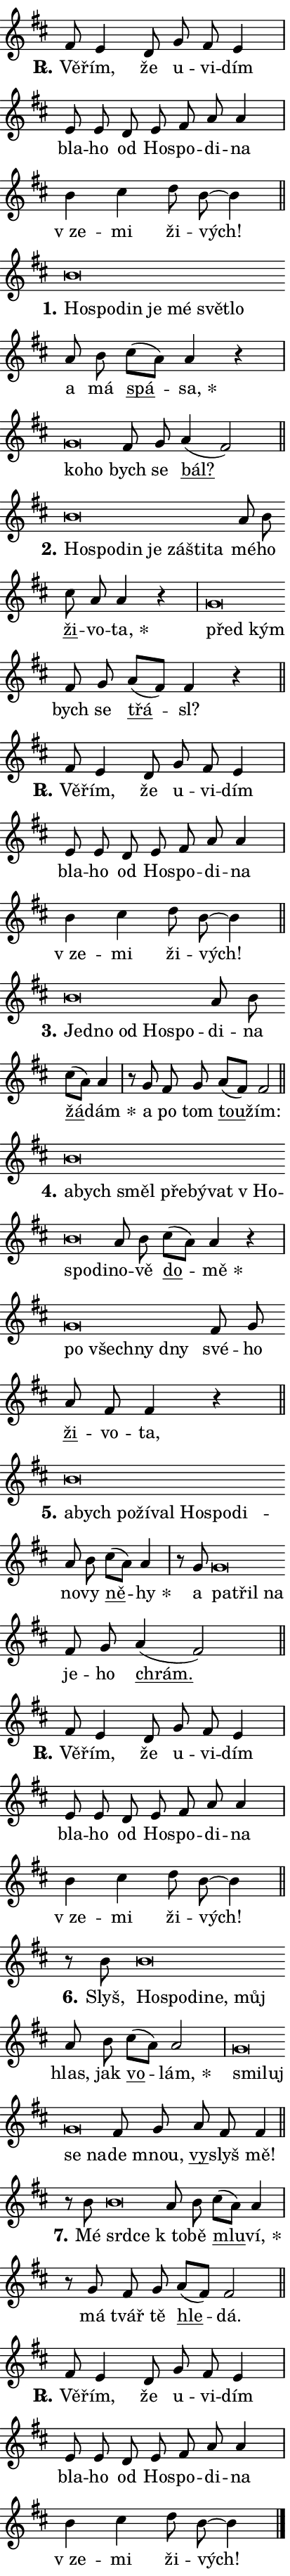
\version "2.24.0"
\header { tagline = "" }
\paper {
  indent = 0\cm
  top-margin = 0\cm
  right-margin = 0.13\cm % to fit lyric hyphens
  bottom-margin = 0\cm
  left-margin = 0\cm
  paper-width = 7\cm
  page-breaking = #ly:one-page-breaking
  system-system-spacing.basic-distance = #11
  score-system-spacing.basic-distance = #11
  ragged-last = ##f
}


%% Author: Thomas Morley
%% https://lists.gnu.org/archive/html/lilypond-user/2020-05/msg00002.html
#(define (line-position grob)
"Returns position of @var[grob} in current system:
   @code{'start}, if at first time-step
   @code{'end}, if at last time-step
   @code{'middle} otherwise
"
  (let* ((col (ly:item-get-column grob))
         (ln (ly:grob-object col 'left-neighbor))
         (rn (ly:grob-object col 'right-neighbor))
         (col-to-check-left (if (ly:grob? ln) ln col))
         (col-to-check-right (if (ly:grob? rn) rn col))
         (break-dir-left
           (and
             (ly:grob-property col-to-check-left 'non-musical #f)
             (ly:item-break-dir col-to-check-left)))
         (break-dir-right
           (and
             (ly:grob-property col-to-check-right 'non-musical #f)
             (ly:item-break-dir col-to-check-right))))
        (cond ((eqv? 1 break-dir-left) 'start)
              ((eqv? -1 break-dir-right) 'end)
              (else 'middle))))

#(define (tranparent-at-line-position vctor)
  (lambda (grob)
  "Relying on @code{line-position} select the relevant enry from @var{vctor}.
Used to determine transparency,"
    (case (line-position grob)
      ((end) (not (vector-ref vctor 0)))
      ((middle) (not (vector-ref vctor 1)))
      ((start) (not (vector-ref vctor 2))))))

noteHeadBreakVisibility =
#(define-music-function (break-visibility)(vector?)
"Makes @code{NoteHead}s transparent relying on @var{break-visibility}"
#{
  \override NoteHead.transparent =
    #(tranparent-at-line-position break-visibility)
#})

#(define delete-ledgers-for-transparent-note-heads
  (lambda (grob)
    "Reads whether a @code{NoteHead} is transparent.
If so this @code{NoteHead} is removed from @code{'note-heads} from
@var{grob}, which is supposed to be @code{LedgerLineSpanner}.
As a result ledgers are not printed for this @code{NoteHead}"
    (let* ((nhds-array (ly:grob-object grob 'note-heads))
           (nhds-list
             (if (ly:grob-array? nhds-array)
                 (ly:grob-array->list nhds-array)
                 '()))
           ;; Relies on the transparent-property being done before
           ;; Staff.LedgerLineSpanner.after-line-breaking is executed.
           ;; This is fragile ...
           (to-keep
             (remove
               (lambda (nhd)
                 (ly:grob-property nhd 'transparent #f))
               nhds-list)))
      ;; TODO find a better method to iterate over grob-arrays, similiar
      ;; to filter/remove etc for lists
      ;; For now rebuilt from scratch
      (set! (ly:grob-object grob 'note-heads)  '())
      (for-each
        (lambda (nhd)
          (ly:pointer-group-interface::add-grob grob 'note-heads nhd))
        to-keep))))

squashNotes = {
  \override NoteHead.X-extent = #'(-0.2 . 0.2)
  \override NoteHead.Y-extent = #'(-0.75 . 0)
  \override NoteHead.stencil =
    #(lambda (grob)
       (let ((pos (ly:grob-property grob 'staff-position)))
         (begin
           (if (< pos -7) (display "ERROR: Lower brevis then expected\n") (display "OK: Expected brevis position\n"))
           (if (<= pos -6) ly:text-interface::print ly:note-head::print))))
}
unSquashNotes = {
  \revert NoteHead.X-extent
  \revert NoteHead.Y-extent
  \revert NoteHead.stencil
}

hideNotes = \noteHeadBreakVisibility #begin-of-line-visible
unHideNotes = \noteHeadBreakVisibility #all-visible

% work-around for resetting accidentals
% https://lilypond.org/doc/v2.23/Documentation/notation/displaying-rhythms#unmetered-music
cadenzaMeasure = {
  \cadenzaOff
  \partial 1024 s1024
  \cadenzaOn
}

#(define-markup-command (accent layout props text) (markup?)
  "Underline accented syllable"
  (interpret-markup layout props
    #{\markup \override #'(offset . 4.3) \underline { #text }#}))

responsum = \markup \concat {
  "R" \hspace #-1.05 \path #0.1 #'((moveto 0 0.07) (lineto 0.9 0.8)) \hspace #0.05 "."
}

spaceSize = #0.6828661417322834 % exact space size for TeX Gyre Schola

\layout {
  \context {
    \Staff
    \remove "Time_signature_engraver"
    \override LedgerLineSpanner.after-line-breaking = #delete-ledgers-for-transparent-note-heads
  }
  \context {
    \Lyrics {
      \override LyricSpace.minimum-distance = \spaceSize
      \override LyricText.font-name = #"TeX Gyre Schola"
      \override LyricText.font-size = 1
      \override StanzaNumber.font-name = #"TeX Gyre Schola Bold"
      \override StanzaNumber.font-size = 1
    }
  }
  \context {
    \Score 
    \override NoteHead.text =
      #(lambda (grob) 
        (let ((pos (ly:grob-property grob 'staff-position)))
          #{\markup {
            \combine
              \halign #-0.55 \raise #(if (= pos -6) 0 0.5) \override #'(thickness . 2) \draw-line #'(3.2 . 0)
              \musicglyph "noteheads.sM1"
          }#}))
  }
}

% magnetic-lyrics.ily
%
%   written by
%     Jean Abou Samra <jean@abou-samra.fr>
%     Werner Lemberg <wl@gnu.org>
%
%   adapted by
%     Jiri Hon <jiri.hon@gmail.com>
%
% Version 2022-Apr-15

% https://www.mail-archive.com/lilypond-user@gnu.org/msg149350.html

#(define (Left_hyphen_pointer_engraver context)
   "Collect syllable-hyphen-syllable occurrences in lyrics and store
them in properties.  This engraver only looks to the left.  For
example, if the lyrics input is @code{foo -- bar}, it does the
following.

@itemize @bullet
@item
Set the @code{text} property of the @code{LyricHyphen} grob between
@q{foo} and @q{bar} to @code{foo}.

@item
Set the @code{left-hyphen} property of the @code{LyricText} grob with
text @q{foo} to the @code{LyricHyphen} grob between @q{foo} and
@q{bar}.
@end itemize

Use this auxiliary engraver in combination with the
@code{lyric-@/text::@/apply-@/magnetic-@/offset!} hook."
   (let ((hyphen #f)
         (text #f))
     (make-engraver
      (acknowledgers
       ((lyric-syllable-interface engraver grob source-engraver)
        (set! text grob)))
      (end-acknowledgers
       ((lyric-hyphen-interface engraver grob source-engraver)
        ;(when (not (grob::has-interface grob 'lyric-space-interface))
          (set! hyphen grob)));)
      ((stop-translation-timestep engraver)
       (when (and text hyphen)
         (ly:grob-set-object! text 'left-hyphen hyphen))
       (set! text #f)
       (set! hyphen #f)))))

#(define (lyric-text::apply-magnetic-offset! grob)
   "If the space between two syllables is less than the value in
property @code{LyricText@/.details@/.squash-threshold}, move the right
syllable to the left so that it gets concatenated with the left
syllable.

Use this function as a hook for
@code{LyricText@/.after-@/line-@/breaking} if the
@code{Left_@/hyphen_@/pointer_@/engraver} is active."
   (let ((hyphen (ly:grob-object grob 'left-hyphen #f)))
     (when hyphen
       (let ((left-text (ly:spanner-bound hyphen LEFT)))
         (when (grob::has-interface left-text 'lyric-syllable-interface)
           (let* ((common (ly:grob-common-refpoint grob left-text X))
                  (this-x-ext (ly:grob-extent grob common X))
                  (left-x-ext
                   (begin
                     ;; Trigger magnetism for left-text.
                     (ly:grob-property left-text 'after-line-breaking)
                     (ly:grob-extent left-text common X)))
                  ;; `delta` is the gap width between two syllables.
                  (delta (- (interval-start this-x-ext)
                            (interval-end left-x-ext)))
                  (details (ly:grob-property grob 'details))
                  (threshold (assoc-get 'squash-threshold details 0.2)))
             (when (< delta threshold)
               (let* (;; We have to manipulate the input text so that
                      ;; ligatures crossing syllable boundaries are not
                      ;; disabled.  For languages based on the Latin
                      ;; script this is essentially a beautification.
                      ;; However, for non-Western scripts it can be a
                      ;; necessity.
                      (lt (ly:grob-property left-text 'text))
                      (rt (ly:grob-property grob 'text))
                      (is-space (grob::has-interface hyphen 'lyric-space-interface))
                      (space (if is-space " " ""))
                      (extra-delta (if is-space spaceSize 0))
                      ;; Append new syllable.
                      (ltrt-space (if (and (string? lt) (string? rt))
                                (string-append lt space rt)
                                (make-concat-markup (list lt space rt))))
                      ;; Right-align `ltrt` to the right side.
                      (ltrt-space-markup (grob-interpret-markup
                               grob
                               (make-translate-markup
                                (cons (interval-length this-x-ext) 0)
                                (make-right-align-markup ltrt-space)))))
                 (begin
                   ;; Don't print `left-text`.
                   (ly:grob-set-property! left-text 'stencil #f)
                   ;; Set text and stencil (which holds all collected
                   ;; syllables so far) and shift it to the left.
                   (ly:grob-set-property! grob 'text ltrt-space)
                   (ly:grob-set-property! grob 'stencil ltrt-space-markup)
                   (ly:grob-translate-axis! grob (- (- delta extra-delta)) X))))))))))


#(define (lyric-hyphen::displace-bounds-first grob)
   ;; Make very sure this callback isn't triggered too early.
   (let ((left (ly:spanner-bound grob LEFT))
         (right (ly:spanner-bound grob RIGHT)))
     (ly:grob-property left 'after-line-breaking)
     (ly:grob-property right 'after-line-breaking)
     (ly:lyric-hyphen::print grob)))

squashThreshold = #0.4

\layout {
  \context {
    \Lyrics
    \consists #Left_hyphen_pointer_engraver
    \override LyricText.after-line-breaking =
      #lyric-text::apply-magnetic-offset!
    \override LyricHyphen.stencil = #lyric-hyphen::displace-bounds-first
    \override LyricText.details.squash-threshold = \squashThreshold
    \override LyricHyphen.minimum-distance = 0
    \override LyricHyphen.minimum-length = \squashThreshold
  }
}

squashText = \override LyricText.details.squash-threshold = 9999
unSquashText = \override LyricText.details.squash-threshold = \squashThreshold

leftText = \override LyricText.self-alignment-X = #LEFT
unLeftText = \revert LyricText.self-alignment-X

starOffset = #(lambda (grob) 
                (let ((x_offset (ly:self-alignment-interface::aligned-on-x-parent grob)))
                  (if (= x_offset 0) 0 (+ x_offset 1.2))))

star = #(define-music-function (syllable)(string?)
"Append star separator at the end of a syllable"
#{
  \once \override LyricText.X-offset = #starOffset
  \lyricmode { \markup {
    #syllable
    \override #'((font-name . "TeX Gyre Schola Bold")) \hspace #0.2 \lower #0.65 \larger "*"
  } }
#})

starAccent = #(define-music-function (syllable)(string?)
"Append star separator at the end of a syllable and make accent"
#{
  \once \override LyricText.X-offset = #starOffset
  \lyricmode { \markup {
    \accent #syllable
    \override #'((font-name . "TeX Gyre Schola Bold")) \hspace #0.2 \lower #0.65 \larger "*"
  } }
#})

breath = #(define-music-function (syllable)(string?)
"Append breathing indicator at the end of a syllable"
#{
  \lyricmode { \markup { #syllable "+" } }
#})

optionalBreath = #(define-music-function (syllable)(string?)
"Append optional breathing indicator at the end of a syllable"
#{
  \lyricmode { \markup { #syllable "(+)" } }
#})


\score {
    <<
        \new Voice = "melody" { \cadenzaOn \key d \major \relative { fis'8 e4 d8 g fis e4 \cadenzaMeasure \bar "|" e8 e d e \bar "" fis a a4 \cadenzaMeasure \bar "|" b cis d8 b~ b4 \cadenzaMeasure \bar "||" \break } }
        \new Lyrics \lyricsto "melody" { \lyricmode { \set stanza = \responsum
Vě -- řím, že u -- vi -- dím bla -- ho od Ho -- spo -- di -- na "v ze" -- mi ži -- vých! } }
    >>
    \layout {}
}

\score {
    <<
        \new Voice = "melody" { \cadenzaOn \key d \major \relative { \squashNotes b'\breve*1/16 \hideNotes \breve*1/16 \bar "" \breve*1/16 \bar "" \breve*1/16 \bar "" \breve*1/16 \bar "" \breve*1/16 \breve*1/16 \bar "" \unHideNotes \unSquashNotes a8 b \bar "" cis[( a)] a4 r \cadenzaMeasure \bar "|" \squashNotes g\breve*1/16 \hideNotes \breve*1/16 \bar "" \unHideNotes \unSquashNotes fis8 g \bar "" a4( fis2) \cadenzaMeasure \bar "||" \break } }
        \new Lyrics \lyricsto "melody" { \lyricmode { \set stanza = "1."
\leftText Ho -- \squashText spo -- din je mé svět -- lo \unLeftText \unSquashText a má \markup \accent spá -- \star sa, \leftText ko -- \squashText ho \unLeftText \unSquashText bych se \markup \accent bál? } }
    >>
    \layout {}
}

\score {
    <<
        \new Voice = "melody" { \cadenzaOn \key d \major \relative { \squashNotes b'\breve*1/16 \hideNotes \breve*1/16 \bar "" \breve*1/16 \bar "" \breve*1/16 \bar "" \breve*1/16 \bar "" \breve*1/16 \breve*1/16 \bar "" \unHideNotes \unSquashNotes a8 b \bar "" cis a a4 r \cadenzaMeasure \bar "|" \squashNotes g\breve*1/16 \hideNotes \breve*1/16 \bar "" \unHideNotes \unSquashNotes fis8 g \bar "" a[( fis)] fis4 r \cadenzaMeasure \bar "||" \break } }
        \new Lyrics \lyricsto "melody" { \lyricmode { \set stanza = "2."
\leftText Ho -- \squashText spo -- din je zá -- šti -- ta \unLeftText \unSquashText mé -- ho \markup \accent ži -- vo -- \star ta, \leftText před \squashText kým \unLeftText \unSquashText bych se \markup \accent třá -- sl? } }
    >>
    \layout {}
}

\score {
    <<
        \new Voice = "melody" { \cadenzaOn \key d \major \relative { fis'8 e4 d8 g fis e4 \cadenzaMeasure \bar "|" e8 e d e \bar "" fis a a4 \cadenzaMeasure \bar "|" b cis d8 b~ b4 \cadenzaMeasure \bar "||" \break } }
        \new Lyrics \lyricsto "melody" { \lyricmode { \set stanza = \responsum
Vě -- řím, že u -- vi -- dím bla -- ho od Ho -- spo -- di -- na "v ze" -- mi ži -- vých! } }
    >>
    \layout {}
}

\score {
    <<
        \new Voice = "melody" { \cadenzaOn \key d \major \relative { \squashNotes b'\breve*1/16 \hideNotes \breve*1/16 \bar "" \breve*1/16 \bar "" \breve*1/16 \breve*1/16 \bar "" \unHideNotes \unSquashNotes a8 b \bar "" cis[( a)] a4 \cadenzaMeasure \bar "|" r8 g8 fis8 g \bar "" a[( fis)] fis2 \cadenzaMeasure \bar "||" \break } }
        \new Lyrics \lyricsto "melody" { \lyricmode { \set stanza = "3."
\leftText Jed -- \squashText no od Ho -- spo -- \unLeftText \unSquashText di -- na \markup \accent žá -- \star dám a po tom \markup \accent tou -- žím: } }
    >>
    \layout {}
}

\score {
    <<
        \new Voice = "melody" { \cadenzaOn \key d \major \relative { \squashNotes b'\breve*1/16 \hideNotes \breve*1/16 \bar "" \breve*1/16 \bar "" \breve*1/16 \bar "" \breve*1/16 \bar "" \breve*1/16 \bar "" \breve*1/16 \bar "" \breve*1/16 \breve*1/16 \bar "" \unHideNotes \unSquashNotes a8 b \bar "" cis[( a)] a4 r \cadenzaMeasure \bar "|" \squashNotes g\breve*1/16 \hideNotes \breve*1/16 \bar "" \breve*1/16 \breve*1/16 \bar "" \unHideNotes \unSquashNotes fis8 g \bar "" a8 fis fis4 r \cadenzaMeasure \bar "||" \break } }
        \new Lyrics \lyricsto "melody" { \lyricmode { \set stanza = "4."
\leftText a -- \squashText bych směl pře -- bý -- vat "v Ho" -- spo -- di -- \unLeftText \unSquashText no -- vě \markup \accent do -- \star mě \leftText po \squashText všech -- ny dny \unLeftText \unSquashText své -- ho \markup \accent ži -- vo -- ta, } }
    >>
    \layout {}
}

\score {
    <<
        \new Voice = "melody" { \cadenzaOn \key d \major \relative { \squashNotes b'\breve*1/16 \hideNotes \breve*1/16 \bar "" \breve*1/16 \bar "" \breve*1/16 \bar "" \breve*1/16 \bar "" \breve*1/16 \bar "" \breve*1/16 \breve*1/16 \bar "" \unHideNotes \unSquashNotes a8 b \bar "" cis[( a)] a4 \cadenzaMeasure \bar "|" r8 g \squashNotes g\breve*1/16 \hideNotes \breve*1/16 \breve*1/16 \bar "" \unHideNotes \unSquashNotes fis8 g \bar "" a4( fis2) \cadenzaMeasure \bar "||" \break } }
        \new Lyrics \lyricsto "melody" { \lyricmode { \set stanza = "5."
\leftText a -- \squashText bych po -- ží -- val Ho -- spo -- di -- \unLeftText \unSquashText no -- vy \markup \accent ně -- \star hy a \leftText pa -- \squashText třil na \unLeftText \unSquashText je -- ho \markup \accent chrám. } }
    >>
    \layout {}
}

\score {
    <<
        \new Voice = "melody" { \cadenzaOn \key d \major \relative { fis'8 e4 d8 g fis e4 \cadenzaMeasure \bar "|" e8 e d e \bar "" fis a a4 \cadenzaMeasure \bar "|" b cis d8 b~ b4 \cadenzaMeasure \bar "||" \break } }
        \new Lyrics \lyricsto "melody" { \lyricmode { \set stanza = \responsum
Vě -- řím, že u -- vi -- dím bla -- ho od Ho -- spo -- di -- na "v ze" -- mi ži -- vých! } }
    >>
    \layout {}
}

\score {
    <<
        \new Voice = "melody" { \cadenzaOn \key d \major \relative { r8 b'8 \squashNotes b\breve*1/16 \hideNotes \breve*1/16 \bar "" \breve*1/16 \bar "" \breve*1/16 \breve*1/16 \bar "" \unHideNotes \unSquashNotes a8 b \bar "" cis[( a)] a2 \cadenzaMeasure \bar "|" \squashNotes g\breve*1/16 \hideNotes \breve*1/16 \bar "" \breve*1/16 \breve*1/16 \bar "" \unHideNotes \unSquashNotes fis8 g \bar "" a fis fis4 \cadenzaMeasure \bar "||" \break } }
        \new Lyrics \lyricsto "melody" { \lyricmode { \set stanza = "6."
Slyš, \leftText Ho -- \squashText spo -- di -- ne, můj \unLeftText \unSquashText hlas, jak \markup \accent vo -- \star lám, \leftText smi -- \squashText luj se na -- \unLeftText \unSquashText de mnou, \markup \accent vy -- slyš mě! } }
    >>
    \layout {}
}

\score {
    <<
        \new Voice = "melody" { \cadenzaOn \key d \major \relative { r8 b'8 \squashNotes b\breve*1/16 \hideNotes \breve*1/16 \bar "" \unHideNotes \unSquashNotes a8 b \bar "" cis[( a)] a4 \cadenzaMeasure \bar "|" r8 g fis8 g \bar "" a[( fis)] fis2 \cadenzaMeasure \bar "||" \break } }
        \new Lyrics \lyricsto "melody" { \lyricmode { \set stanza = "7."
Mé \leftText srd -- \squashText ce \unLeftText \unSquashText "k to" -- bě \markup \accent mlu -- \star ví, má tvář tě \markup \accent hle -- dá. } }
    >>
    \layout {}
}

\score {
    <<
        \new Voice = "melody" { \cadenzaOn \key d \major \relative { fis'8 e4 d8 g fis e4 \cadenzaMeasure \bar "|" e8 e d e \bar "" fis a a4 \cadenzaMeasure \bar "|" b cis d8 b~ b4 \cadenzaMeasure \bar "||" \break } \bar "|." }
        \new Lyrics \lyricsto "melody" { \lyricmode { \set stanza = \responsum
Vě -- řím, že u -- vi -- dím bla -- ho od Ho -- spo -- di -- na "v ze" -- mi ži -- vých! } }
    >>
    \layout {}
}
